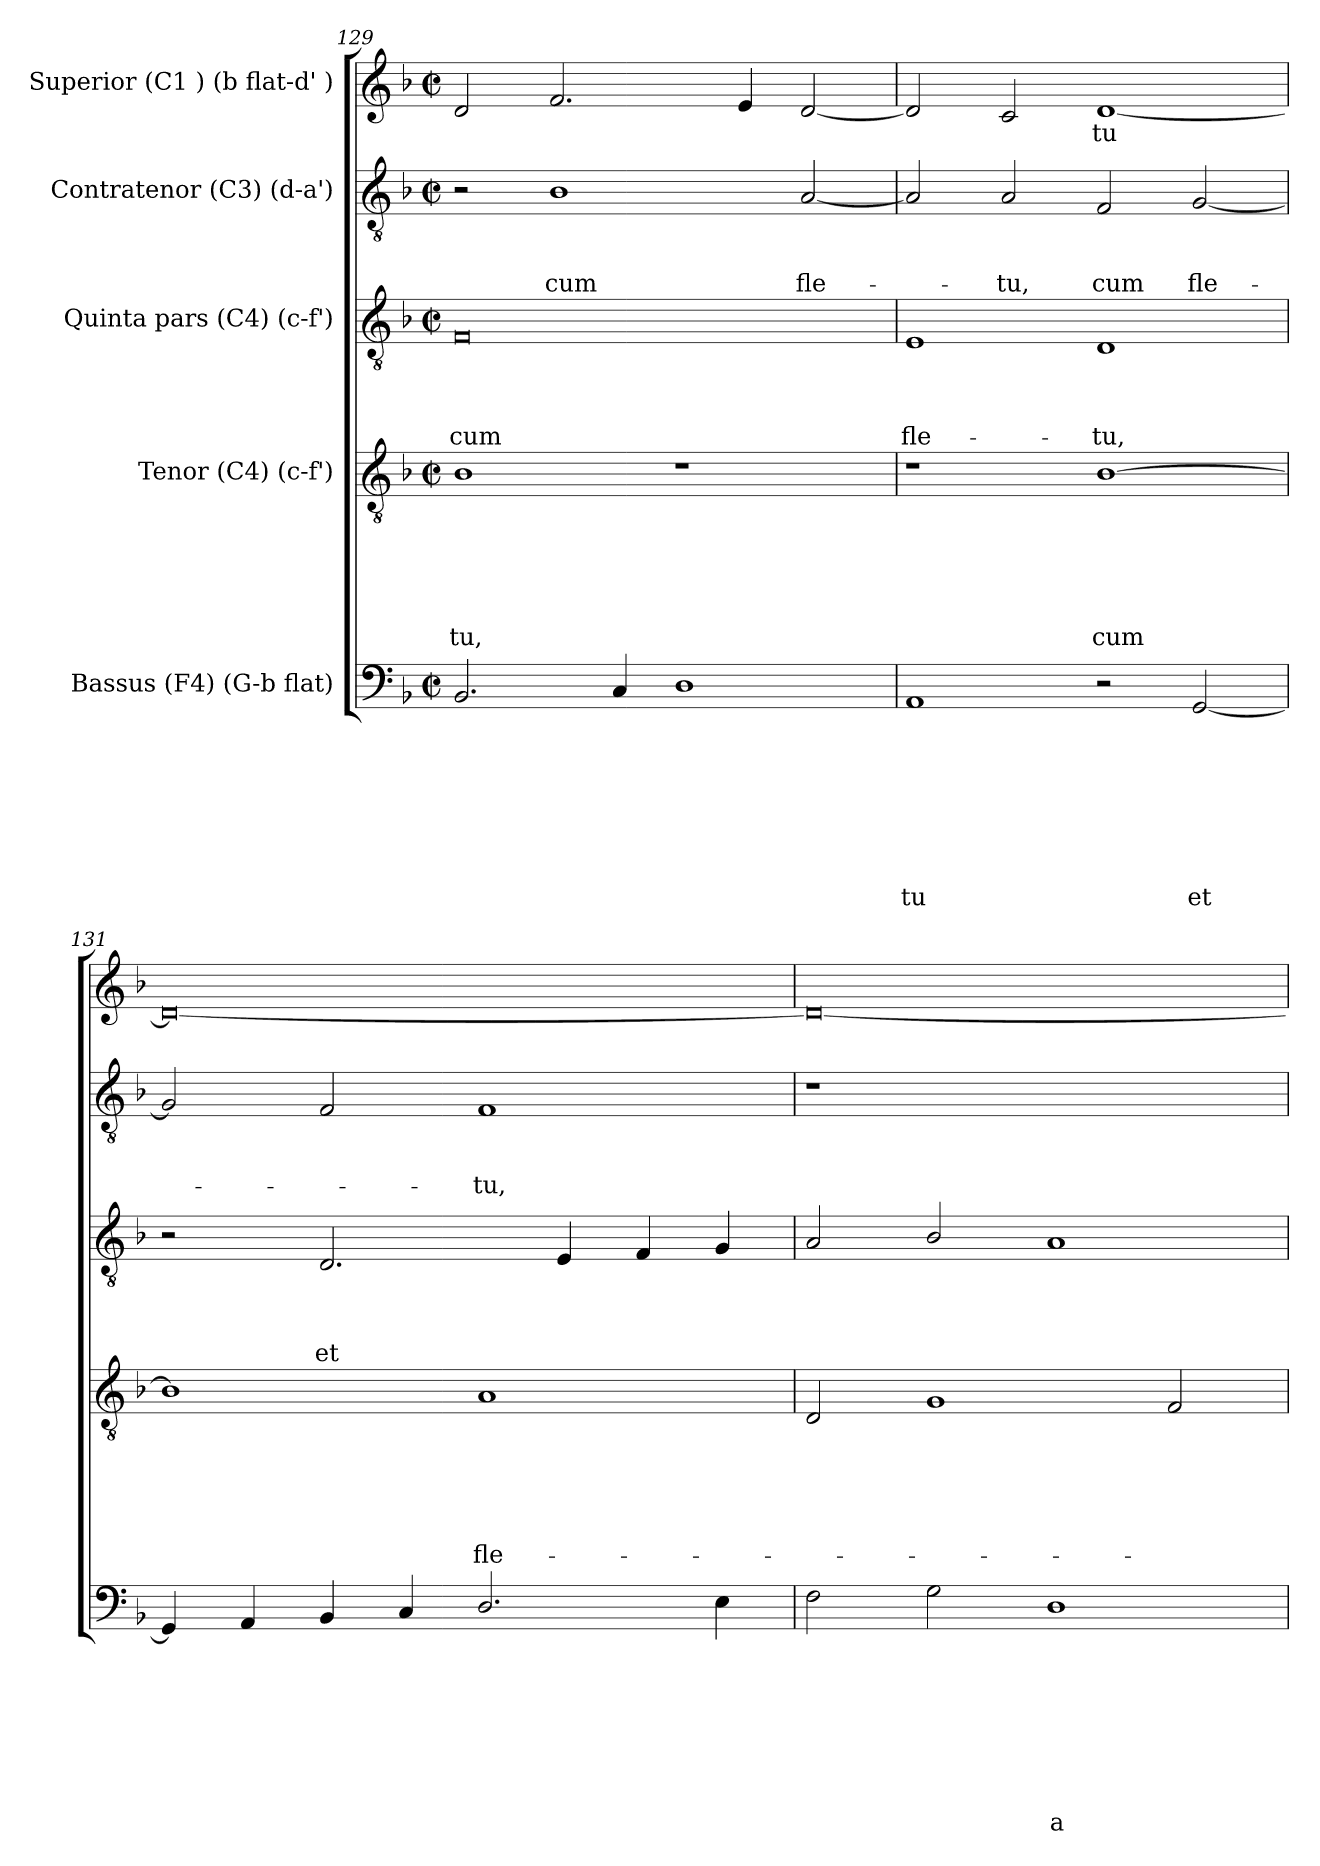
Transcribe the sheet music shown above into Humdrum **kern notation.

**kern	**text	**text	**text	**text	**text	**text	**text	**text	**kern	**text	**text	**text	**text	**text	**text	**kern	**text	**text	**text	**text	**kern	**text	**text	**text	**kern	**text
*part5	*part5	*part5	*part5	*part5	*part5	*part5	*part5	*part5	*part4	*part4	*part4	*part4	*part4	*part4	*part4	*part3	*part3	*part3	*part3	*part3	*part2	*part2	*part2	*part2	*part1	*part1
*staff5	*staff5	*staff5	*staff5	*staff5	*staff5	*staff5	*staff5	*staff5	*staff4	*staff4	*staff4	*staff4	*staff4	*staff4	*staff4	*staff3	*staff3	*staff3	*staff3	*staff3	*staff2	*staff2	*staff2	*staff2	*staff1	*staff1
*I"Bassus (F4) (G-b flat)	*	*	*	*	*	*	*	*	*I"Tenor (C4) (c-f')	*	*	*	*	*	*	*I"Quinta pars (C4) (c-f')	*	*	*	*	*I"Contratenor (C3) (d-a')	*	*	*	*I"Superior (C1 ) (b flat-d' )	*
!!LO:PB:g=z
*clefF4	*	*	*	*	*	*	*	*	*clefGv2	*	*	*	*	*	*	*clefGv2	*	*	*	*	*clefGv2	*	*	*	*clefG2	*
*k[b-]	*	*	*	*	*	*	*	*	*k[b-]	*	*	*	*	*	*	*k[b-]	*	*	*	*	*k[b-]	*	*	*	*k[b-]	*
*F:	*	*	*	*	*	*	*	*	*F:	*	*	*	*	*	*	*F:	*	*	*	*	*F:	*	*	*	*F:	*
*M2/2	*	*	*	*	*	*	*	*	*M2/2	*	*	*	*	*	*	*M2/2	*	*	*	*	*M2/2	*	*	*	*M2/2	*
*met(c|)	*	*	*	*	*	*	*	*	*met(c|)	*	*	*	*	*	*	*met(c|)	*	*	*	*	*met(c|)	*	*	*	*met(c|)	*
=129	=129	=129	=129	=129	=129	=129	=129	=129	=129	=129	=129	=129	=129	=129	=129	=129	=129	=129	=129	=129	=129	=129	=129	=129	=129	=129
!	!	!	!	!	!	!	!	!	!	!	!	!	!	!	!LO:LY:b	!	!	!	!	!LO:LY:b	!	!	!	!	!	!
2.BB-/	.	.	.	.	.	.	.	.	1B-	.	.	.	.	.	-tu,	0F	.	.	.	cum	2r	.	.	.	2d/	.
!	!	!	!	!	!	!	!	!	!	!	!	!	!	!	!	!	!	!	!	!	!	!	!	!LO:LY:b	!	!
.	.	.	.	.	.	.	.	.	.	.	.	.	.	.	.	.	.	.	.	.	1B-	.	.	cum	2.f/	.
4C/	.	.	.	.	.	.	.	.	.	.	.	.	.	.	.	.	.	.	.	.	.	.	.	.	.	.
1D	.	.	.	.	.	.	.	.	1r	.	.	.	.	.	.	.	.	.	.	.	.	.	.	.	.	.
.	.	.	.	.	.	.	.	.	.	.	.	.	.	.	.	.	.	.	.	.	.	.	.	.	4e/	.
!	!	!	!	!	!	!	!	!	!	!	!	!	!	!	!	!	!	!	!	!	!	!	!	!LO:LY:b	!	!
.	.	.	.	.	.	.	.	.	.	.	.	.	.	.	.	.	.	.	.	.	[<2A/	.	.	fle-	[<2d/	.
=130	=130	=130	=130	=130	=130	=130	=130	=130	=130	=130	=130	=130	=130	=130	=130	=130	=130	=130	=130	=130	=130	=130	=130	=130	=130	=130
!	!	!	!	!	!	!	!	!LO:LY:b	!	!	!	!	!	!	!	!	!	!	!	!LO:LY:b	!	!	!	!	!	!
1AA	.	.	.	.	.	.	.	-tu	1r	.	.	.	.	.	.	1E	.	.	.	fle-	2A/]	.	.	.	2d/]	.
!	!	!	!	!	!	!	!	!	!	!	!	!	!	!	!	!	!	!	!	!	!	!	!	!LO:LY:b	!	!
.	.	.	.	.	.	.	.	.	.	.	.	.	.	.	.	.	.	.	.	.	2A/	.	.	-tu,	2c/	.
!	!	!	!	!	!	!	!	!	!	!	!	!	!	!	!LO:LY:b	!	!	!	!	!LO:LY:b	!	!	!	!LO:LY:b	!	!LO:LY:b
2r	.	.	.	.	.	.	.	.	[<1B-	.	.	.	.	.	cum	1D	.	.	.	-tu,	2F/	.	.	cum	[<1d	-tu
!	!	!	!	!	!	!	!	!LO:LY:b	!	!	!	!	!	!	!	!	!	!	!	!	!	!	!	!LO:LY:b	!	!
[<2GG/	.	.	.	.	.	.	.	et	.	.	.	.	.	.	.	.	.	.	.	.	[<2G/	.	.	fle-	.	.
=131	=131	=131	=131	=131	=131	=131	=131	=131	=131	=131	=131	=131	=131	=131	=131	=131	=131	=131	=131	=131	=131	=131	=131	=131	=131	=131
4GG/]	.	.	.	.	.	.	.	.	1B-]	.	.	.	.	.	.	2r	.	.	.	.	2G/]	.	.	.	0d_	.
4AA/	.	.	.	.	.	.	.	.	.	.	.	.	.	.	.	.	.	.	.	.	.	.	.	.	.	.
!	!	!	!	!	!	!	!	!	!	!	!	!	!	!	!	!	!	!	!	!LO:LY:b	!	!	!	!	!	!
4BB-/	.	.	.	.	.	.	.	.	.	.	.	.	.	.	.	2.D/	.	.	.	et	2F/	.	.	.	.	.
4C/	.	.	.	.	.	.	.	.	.	.	.	.	.	.	.	.	.	.	.	.	.	.	.	.	.	.
!	!	!	!	!	!	!	!	!	!	!	!	!	!	!	!LO:LY:b	!	!	!	!	!	!	!	!	!LO:LY:b	!	!
2.D/	.	.	.	.	.	.	.	.	1A	.	.	.	.	.	fle-	.	.	.	.	.	1F	.	.	-tu,	.	.
.	.	.	.	.	.	.	.	.	.	.	.	.	.	.	.	4E/	.	.	.	.	.	.	.	.	.	.
.	.	.	.	.	.	.	.	.	.	.	.	.	.	.	.	4F/	.	.	.	.	.	.	.	.	.	.
4E\	.	.	.	.	.	.	.	.	.	.	.	.	.	.	.	4G/	.	.	.	.	.	.	.	.	.	.
=132	=132	=132	=132	=132	=132	=132	=132	=132	=132	=132	=132	=132	=132	=132	=132	=132	=132	=132	=132	=132	=132	=132	=132	=132	=132	=132
!	!	!	!	!	!	!	!	!	!	!	!	!	!	!	!	!	!	!	!	!	!LO:N:vis=1	!	!	!	!	!
2F\	.	.	.	.	.	.	.	.	2D/	.	.	.	.	.	.	2A/	.	.	.	.	1r	.	.	.	0d_	.
2G\	.	.	.	.	.	.	.	.	1G	.	.	.	.	.	.	2B-/	.	.	.	.	.	.	.	.	.	.
!	!	!	!	!	!	!	!	!LO:LY:b:rj	!	!	!	!	!	!	!	!	!	!	!	!	!	!	!	!	!	!
1D	.	.	.	.	.	.	.	a-	.	.	.	.	.	.	.	1A	.	.	.	.	1ryy	.	.	.	.	.
.	.	.	.	.	.	.	.	.	2F/	.	.	.	.	.	.	.	.	.	.	.	.	.	.	.	.	.
=	=	=	=	=	=	=	=	=	=	=	=	=	=	=	=	=	=	=	=	=	=	=	=	=	=	=
*-	*-	*-	*-	*-	*-	*-	*-	*-	*-	*-	*-	*-	*-	*-	*-	*-	*-	*-	*-	*-	*-	*-	*-	*-	*-	*-
